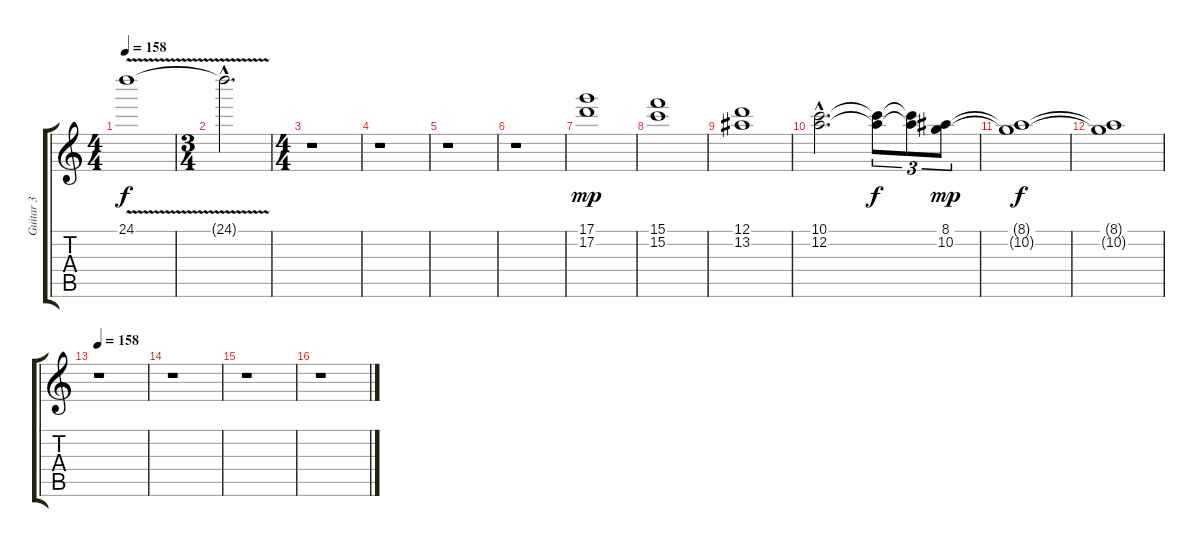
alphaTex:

\track ("Guitar 3" "Guitar 3") {instrument distortionguitar}
\staff {score tabs}
\tuning (D4 A3 F3 C3 G2 D2) {hide}
\ts (4 4)
\tempo 158
\clef g2
\ks c
24.1{v}.1{dy f} |
\ts (3 4)
24.1{hac t}.2{d} |
\ts (4 4)
r.1 |
r.1 |
r.1 |
r.1 |
(17.1 17.2).1{dy mp} |
(15.1 15.2).1 |
(12.1 13.2).1 |
(10.1{hac} 12.2{hac}).2{d} (10.1{t} 12.2{t}).8{tu (3 2) dy f} (10.1{t} 12.2{t}).8{tu (3 2)} (8.1 10.2).8{tu (3 2) dy mp} |
(8.1{t} 10.2{t}).1{dy f} |
(8.1{t} 10.2{t}).1 |
\tempo 158
r.1 |
r.1 |
r.1 |
r.1
